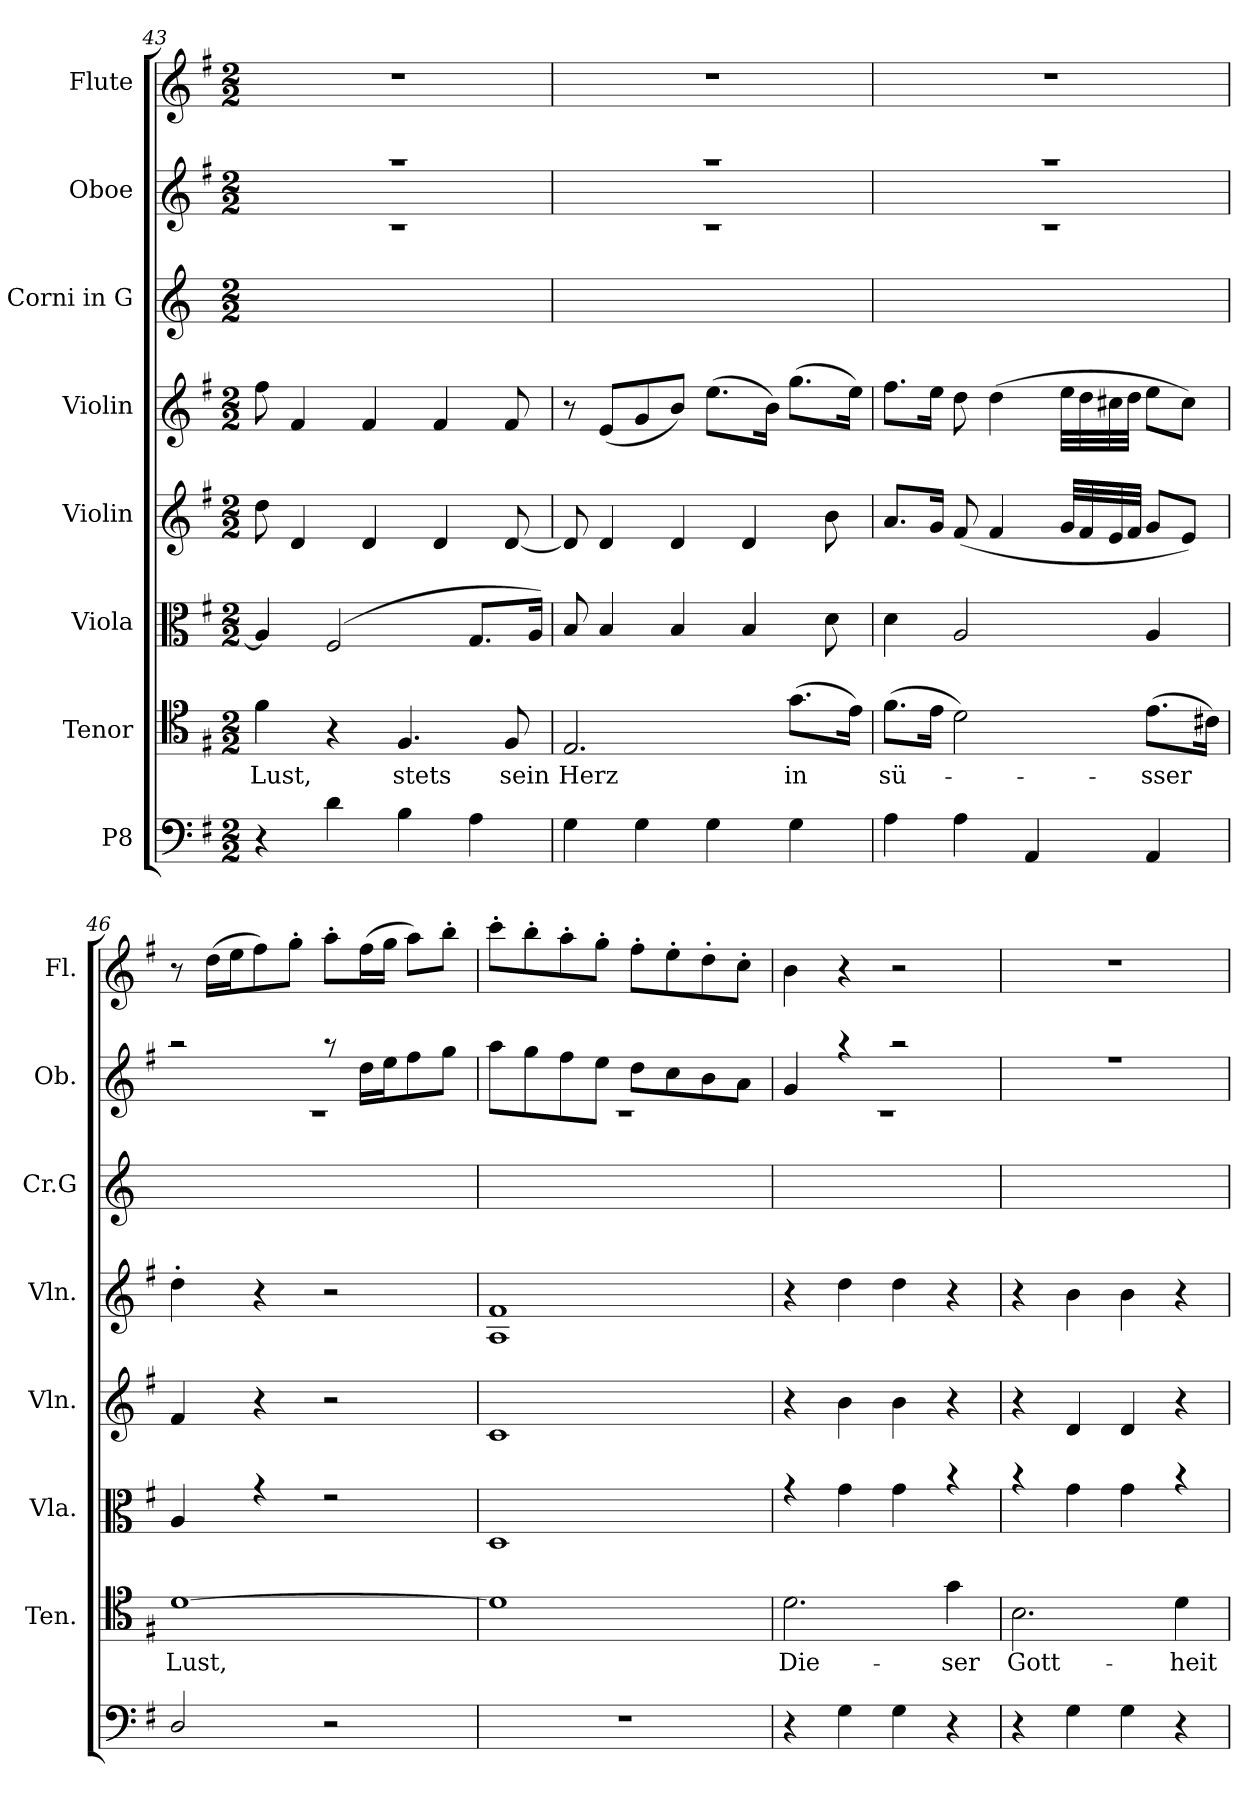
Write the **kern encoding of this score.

**kern	**kern	**text	**kern	**kern	**kern	**kern	**kern	**kern
*part8	*part7	*part7	*part6	*part5	*part4	*part3	*part2	*part1
*staff8	*staff7	*staff7	*staff6	*staff5	*staff4	*staff3	*staff2	*staff1
*I"P8	*I"Tenor	*	*I"Viola	*I"Violin	*I"Violin	*I"Corni in G	*I"Oboe	*I"Flute
*	*I'Ten.	*	*I'Vla.	*I'Vln.	*I'Vln.	*I'Cr.G	*I'Ob.	*I'Fl.
*clefF4	*clefC4	*	*clefC3	*clefG2	*clefG2	*clefG2	*clefG2	*clefG2
*	*	*	*	*	*	*ITrd3c5	*	*
*k[f#]	*k[f#]	*	*k[f#]	*k[f#]	*k[f#]	*k[f#]	*k[f#]	*k[f#]
*G:	*G:	*	*G:	*G:	*G:	*G:	*G:	*G:
*M2/2	*M2/2	*	*M2/2	*M2/2	*M2/2	*M2/2	*M2/2	*M2/2
=43	=43	=43	=43	=43	=43	=43	=43	=43
!	!	!LO:LY:b	!	!	!	!	!	!
*	*	*	*^	*	*	*^	*^	*
4r	4f#\	Lust,	4A/]	1ryy	8dd\	8ff#\	1ryy	1ryy	1raa	1rc	1r
.	.	.	.	.	4d/	4f#/	.	.	.	.	.
4d\	4r	.	(<2F#/	.	.	.	.	.	.	.	.
.	.	.	.	.	4d/	4f#/	.	.	.	.	.
!	!	!LO:LY:b	!	!	!	!	!	!	!	!	!
4B\	4.F#/	stets	.	.	.	.	.	.	.	.	.
.	.	.	.	.	4d/	4f#/	.	.	.	.	.
4A\	.	.	8.G/L	.	.	.	.	.	.	.	.
!	!	!LO:LY:b	!	!	!	!	!	!	!	!	!
.	8F#/	sein	.	.	[<8d/	8f#/	.	.	.	.	.
.	.	.	16A/Jk)	.	.	.	.	.	.	.	.
=44	=44	=44	=44	=44	=44	=44	=44	=44	=44	=44	=44
!	!	!LO:LY:b	!	!	!	!	!	!	!	!	!
4G\	2.E/	Herz	8B/	1ryy	8d/]	8r	1ryy	1ryy	1raa	1rc	1r
.	.	.	4B/	.	4d/	(<8e/L	.	.	.	.	.
4G\	.	.	.	.	.	8g/	.	.	.	.	.
.	.	.	4B/	.	4d/	8b/J)	.	.	.	.	.
4G\	.	.	.	.	.	(>8.ee\L	.	.	.	.	.
.	.	.	4B/	.	4d/	.	.	.	.	.	.
.	.	.	.	.	.	16b\Jk)	.	.	.	.	.
!	!	!LO:LY:b	!	!	!	!	!	!	!	!	!
4G\	(>8.g\L	in	.	.	.	(>8.gg\L	.	.	.	.	.
.	.	.	8d\	.	8b\	.	.	.	.	.	.
.	16e\Jk)	.	.	.	.	16ee\Jk)	.	.	.	.	.
!!LO:LB:g=z
=45	=45	=45	=45	=45	=45	=45	=45	=45	=45	=45	=45
!	!	!LO:LY:b	!	!	!	!	!	!	!	!	!
4A\	(>8.f#\L	sü-	4d\	1ryy	8.a/L	8.ff#\L	1ryy	1ryy	1raa	1rc	1r
.	16e\Jk	.	.	.	16g/Jk	16ee\Jk	.	.	.	.	.
4A\	2d\)	.	2A/	.	(<8f#/	8dd\	.	.	.	.	.
.	.	.	.	.	4f#/	(>4dd\	.	.	.	.	.
4AA/	.	.	.	.	.	.	.	.	.	.	.
.	.	.	.	.	32g/LLL	32ee\LLL	.	.	.	.	.
.	.	.	.	.	32f#/	32dd\	.	.	.	.	.
.	.	.	.	.	32e/	32cc#X\	.	.	.	.	.
.	.	.	.	.	32f#/JJJ	32dd\JJJ	.	.	.	.	.
!	!	!LO:LY:b	!	!	!	!	!	!	!	!	!
4AA/	(>8.e\L	-sser	4A/	.	8g/L	8ee\L	.	.	.	.	.
.	.	.	.	.	8e/J)	8cc#\J)	.	.	.	.	.
.	16c#X\Jk)	.	.	.	.	.	.	.	.	.	.
=46	=46	=46	=46	=46	=46	=46	=46	=46	=46	=46	=46
!	!	!LO:LY:b	!	!	!	!	!	!	!	!	!
2D/	[>1d	Lust,	4A/	1ryy	4f#/	4dd'>\	1ryy	1ryy	2raa	1rc	8r
.	.	.	.	.	.	.	.	.	.	.	(>16dd\LL
.	.	.	.	.	.	.	.	.	.	.	16ee\J
.	.	.	4r	.	4r	4r	.	.	.	.	8ff#\)
.	.	.	.	.	.	.	.	.	.	.	8gg'>\J
2r	.	.	2r	.	2r	2r	.	.	8raa	.	8aa'>\L
.	.	.	.	.	.	.	.	.	16dd\LL	.	(>16ff#\L
.	.	.	.	.	.	.	.	.	16ee\J	.	16gg\JJ
.	.	.	.	.	.	.	.	.	8ff#\	.	8aa\L)
.	.	.	.	.	.	.	.	.	8gg\J	.	8bb'>\J
=47	=47	=47	=47	=47	=47	=47	=47	=47	=47	=47	=47
1r	1d]	.	1D	1ryy	1c	1A 1f#	1ryy	1ryy	8aa\L	1rc	8ccc'>\L
.	.	.	.	.	.	.	.	.	8gg\	.	8bb'>\
.	.	.	.	.	.	.	.	.	8ff#\	.	8aa'>\
.	.	.	.	.	.	.	.	.	8ee\J	.	8gg'>\J
.	.	.	.	.	.	.	.	.	8dd\L	.	8ff#'>\L
.	.	.	.	.	.	.	.	.	8cc\	.	8ee'>\
.	.	.	.	.	.	.	.	.	8b\	.	8dd'>\
.	.	.	.	.	.	.	.	.	8a\J	.	8cc'>\J
=48	=48	=48	=48	=48	=48	=48	=48	=48	=48	=48	=48
!	!	!LO:LY:b	!	!	!	!	!	!	!	!	!
4r	2.d\	Die-	4r	1ryy	4r	4r	1ryy	1ryy	4g/	1rc	4b\
4G\	.	.	4g\	.	4b\	4dd\	.	.	4raa	.	4r
4G\	.	.	4g\	.	4b\	4dd\	.	.	2raa	.	2r
!	!	!LO:LY:b	!	!	!	!	!	!	!	!	!
4r	4g\	-ser	4r	.	4r	4r	.	.	.	.	.
=49	=49	=49	=49	=49	=49	=49	=49	=49	=49	=49	=49
!	!	!LO:LY:b	!	!	!	!	!	!	!	!	!
4r	2.B\	Gott-	4r	1ryy	4r	4r	1ryy	1ryy	1r	1ryy	1r
4G\	.	.	4g\	.	4d/	4b\	.	.	.	.	.
4G\	.	.	4g\	.	4d/	4b\	.	.	.	.	.
!	!	!LO:LY:b	!	!	!	!	!	!	!	!	!
4r	4d\	-heit	4r	.	4r	4r	.	.	.	.	.
*	*	*	*	*	*	*	*v	*v	*	*	*
*	*	*	*v	*v	*	*	*	*v	*v	*
=	=	=	=	=	=	=	=	=
*-	*-	*-	*-	*-	*-	*-	*-	*-
